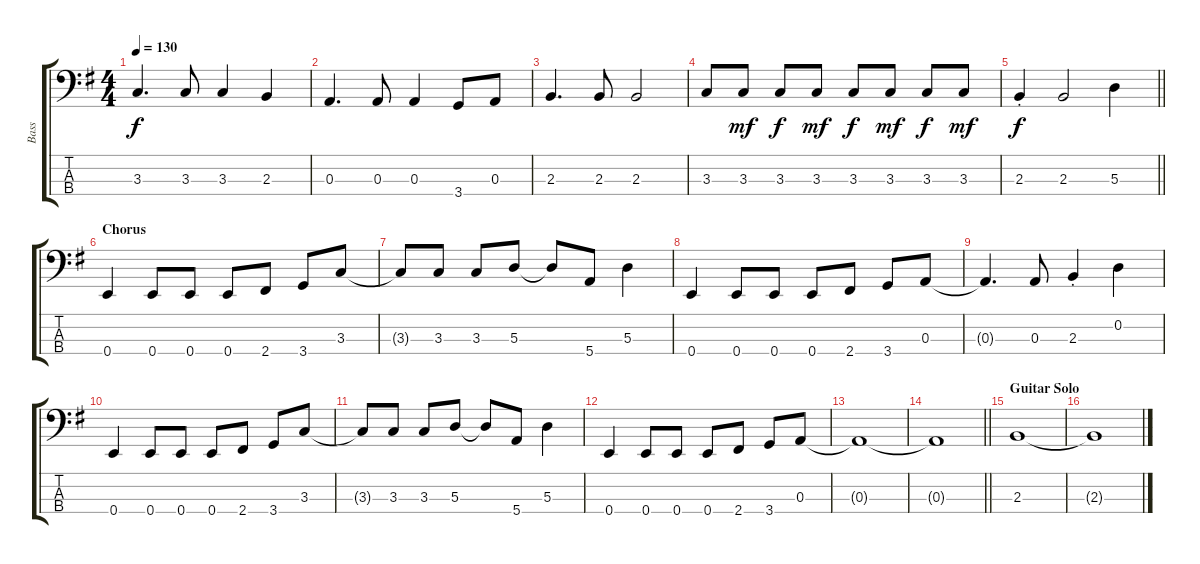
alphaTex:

\track ("Bass" "Bass") {instrument electricbassfinger}
\staff {score tabs}
\tuning (G2 D2 A1 E1) {hide}
\ts (4 4)
\tempo 130
\clef f4
\ks g
3.3.4{d dy f} 3.3.8 3.3.4 2.3.4 |
0.3.4{d} 0.3.8 0.3.4 3.4.8 0.3.8 |
2.3.4{d} 2.3.8 2.3.2 |
3.3.8 3.3.8{dy mf} 3.3.8{dy f} 3.3.8{dy mf} 3.3.8{dy f} 3.3.8{dy mf} 3.3.8{dy f} 3.3.8{dy mf} |
\barLineRight lightlight
2.3{st}.4{dy f} 2.3.2 5.3.4 |
\section ("" "Chorus")
0.4.4 0.4.8 0.4.8 0.4.8 2.4.8 3.4.8 3.3.8 |
3.3{t}.8 3.3.8 3.3.8 5.3.8 5.3{t}.8 5.4.8 5.3.4 |
0.4.4 0.4.8 0.4.8 0.4.8 2.4.8 3.4.8 0.3.8 |
0.3{t}.4{d} 0.3.8 2.3{st}.4 0.2.4 |
0.4.4 0.4.8 0.4.8 0.4.8 2.4.8 3.4.8 3.3.8 |
3.3{t}.8 3.3.8 3.3.8 5.3.8 5.3{t}.8 5.4.8 5.3.4 |
0.4.4 0.4.8 0.4.8 0.4.8 2.4.8 3.4.8 0.3.8 |
0.3{t}.1 |
\barLineRight lightlight
0.3{t}.1 |
\section ("" "Guitar Solo")
2.3.1 |
2.3{t}.1
